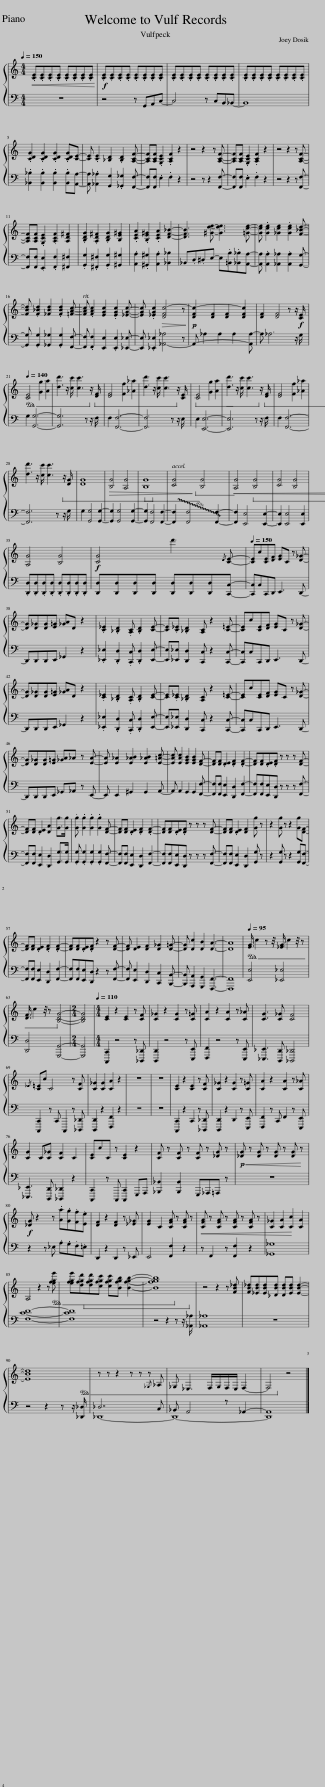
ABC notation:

X:1
%%score { 1 | ( 2 3 ) }
L:1/8
Q:1/4=150
M:4/4
I:linebreak $
K:C
V:1 treble
V:2 bass
V:3 bass
V:1
!<(! .[CE].[CE].[CE].[CE] .[CE].[CE].[CE].[CE]!<)! | .[CE].[CE].[CE].[CE] .[CE].[CE].[CE].[CE] | .[CE].[CE].[CE].[CE] .[CE].[CE].[CE].[CE] | .[CE].[CE].[CE].[CE] .[CE].[CE].[CE].[CE] |$ .[CDG]2 .[CDG]2 .[CDG]2 .[CDG][CE]- | %5
 [CE] .[CE]2 [_B,D]2 .[B,D]2 [A,CF]- | [A,CF][A,CF] .[G,CE]2 .[A,CF]2 z2 | z4 z2 z [A,CF]- | [A,CF][A,CF] .[G,CE]2 .[A,CF]2 z2 | z4 z2 z [A,CF]- |$ %10
 [A,CF][A,CF] .[G,CE]2 .[A,CF]2 [A,D^F]2 | .[B,DG]2 .[A,D^F]2 .[B,DG]2 [B,E^G]2 | .[CEA]2 .[B,E^G]2 .[CEA]2 [DF_B]2- | [DFB]3 [^Gde]- [Gde]3 [=Gce]- | [Gce] .[Gce]2 [_Gce]2 .[Gce]2 [F_Bd]- |$ %15
 [FBd] .[F_Bd]2 [_FBd]2 .[FBd]2 [=FAc]- |[Q:1/4=150] [FAc][Q:1/4=149] .[FAc]2[Q:1/4=149] [EGc]2[Q:1/4=148] .[EGc]2[Q:1/4=147] [_EGc]- |[Q:1/4=147] [EGc][Q:1/4=147] .[_EGc]2[Q:1/4=146]!>(! [DFc-]4 z!>)![Q:1/4=146] |[Q:1/4=145]!p! [DFc-]2 [DF]2[Q:1/4=143] [DF]2[Q:1/4=143] [DFc]2[Q:1/4=143][Q:1/4=143] |[Q:1/4=142] [DF]2 [DF]4 z z/!f! [CE]/ |$ %20
[Q:1/4=140]!ped! [CE]4 [Gg]2 [Aa]2!ped-up! | [dd']3 z/ [cc']/ [cc']3 z/!ped! [DF]/!ped-up! | [DF]4 [Ff]2 [_A_a]2 | [dd']3 z/ [cc']/ [cc']3 z/ [CE]/ |!ped! [CE]4 [Gg]2 [Aa]2!ped-up! | %25
!ped! [dd']3 z/ [cc']/ [cc']3 z/!ped! [DF]/!ped-up! | [DF]4 [Ff]2 [_A_a]2 |$ [dd']3 z/ [cc']/ [cc']3!ped! z/ [DG]/!ped-up! | [DG]8 |!>(! [B,G]4 [A,G]4!>)! | %30
!ped! [B,G]8!ped-up! |[Q:1/4=140] [CG]4[Q:1/4=141] [B,G]4[Q:1/4=140][Q:1/4=141] |[Q:1/4=142]!<(!!ped! [A,G]4[Q:1/4=143]!ped! [B,G]4!ped-up!!<)!!ped-up![Q:1/4=142][Q:1/4=143] |[Q:1/4=144] [CG]4[Q:1/4=145] [B,G]4[Q:1/4=144][Q:1/4=145] |$[Q:1/4=146] [A,G]4[Q:1/4=147] [B,G]4[Q:1/4=146][Q:1/4=146][Q:1/4=146][Q:1/4=147][Q:1/4=147][Q:1/4=147] | %35
[Q:1/4=148]!f! [CG]4[Q:1/4=149] !~(!d'3!~)!{/D} [CE]-[Q:1/4=148][Q:1/4=148][Q:1/4=148][Q:1/4=149] |[Q:1/4=150] [CE]c[CE][DF] [EG]C z [D_G]- |$ [DG][D_G][DG][E=G] [_GA]D z2 | .[C_E]2 .[_B,D]2 .[A,C] .[B,D]2 [CE]- | [CE].[C_E] .[_B,D]2 [A,C] z2 [C=E]- | %40
 [CE]c[CE][DF] [EG]C z [D_G]- |$ [DG][D_G][DG][E=G] [_GA]D z2 | .[C_E]2 .[_B,D]2 .[A,C] .[B,D]2 [CE]- | [CE].[C_E] .[_B,D]2 [A,C] z2 [C=E]- | [CE]c[CE][DF] [EG]C z [D_G]- |$ %45
 [DG][D_G][DG][E=G] [_GA]_A z [EA]- | [EA] [E_A]2 [E_AB]2 [E_AB]2 [E=Ac]- | [EAc] [EAc]2 [EGB]2 [EGB]2 [DF]- | [DF][DF] .[DE]2 .[DF]2 .[DF]2- | [DF][DF].[DE].[DF] z z z [DF]- |$ %50
 [DF][DF] .[DE]2 [DA]2 [Gg]>[Gg] | .[Gg] .[Gg]2 .[Gg]2 .[Gg]2 [DF]- | [DF][DF] .[DE]2 .[DF]2 .[DF]2- | [DF][DF].[DE].[DF] z z z [DF]- | [DF][DF] .[DE]2 [DF]2 [Gg] z | %55
 z2 [Gg] z z2 [Gg][DF]- |$ [DF][DF] .[DE]2 .[DF]2 .[DF]2- | [DF][DF].[DE].[DF] z2 z [DF]- | [DF] [DE]2 [DF]2 [D_G]2 [D=G]- | [DG] [Dc]2 [DB]2 [DA]3- | %60
 [DA]8 |[Q:1/4=95]!ped! [EG]3/4 c2 z z/4 [_EG]3/4 c2 z/4 z!ped-up! |$!ped! [DF]3/4 c2 z/4 z [B,DG]4-!ped-up! |[M:2/4] [B,DG]4 |[M:4/4][Q:1/4=110] [CE]2 z2 [CE]2 z [CF] | %65
 [C_G]2 z2 [CG]2 z [C=G] | [CA]2 z2 [CA]2 z [C_A] | [CG]3 [C_G] [CF]4 |${/_E} [C=E]c C4 z [CF] | [C_G]2 [CG]2 [CA]2 z2 | %70
 z8 | z8 | [CE]2 z2 [CE]2 z [CF] | [C_G]2 z2 [CG]2 z [C=G] | [CA]2 z2 [CA]2 z [C_A] |$ %75
 [CG]2 C[C_G] [CF]2 C2 | [CE]cC z [CE]2 z2 | [CF] z [CF] z [CF] z [_DG] z |!p!!<(! [_DG] z [DG] z [DG] z [DG] z!<)! |$!f! [_DG] z2 z .[Aa].[Gg].[Ff].[Ee] | %80
 [DF]2 z2 [DF]2 z [_E_G] | [EG]2 C2 [CFA] z [CFA] z |!<(! [CFA] z [CFA] z [CFA] z [CFA] z!<)! | [C_G]2 [CA]2 [Cc]2 [CA]2 |$ A,4 z2 z!ped! [efge']!ped-up! | %85
 [efge'][dfgd'][dfgd'][cfgc'] [cfgc'][Bfgb] [Bfgb]2- | [Bfgb]8!ped!!ped-up! | z4 z2 z [FB_d] | [FB_d][_EBd][EBd][_DBd] [DBd][EBd] [EBd]2- |$ [EBd]8!ped!!ped-up! | %90
 z z z2 z z z{/_G,} _A, | _G, _E,3 F,/G,/F,/E,/ F,2- | F,4 z4 |] %93
V:2
 z8 |!f! z4 z G,,A,,C,- | C,4 z C,B,,_B,,- | B,,8 |$ .[_B,,_B,]2 .[B,,B,]2 .[B,,B,]2 .[B,,B,][A,,A,]- | %5
 [A,,A,] .[_A,,_A,]2 [G,,G,]2 .[_G,,_G,]2 [F,,F,]- | [F,,F,][F,,F,] .E,2 .F,2 z2 | z4 z z2 [F,,F,]- | [F,,F,][F,,F,] .E,2 .F,2 z2 | z4 z2 z [F,,F,]- |$ %10
 [F,,F,][F,,F,] .[E,,E,]2 .[F,,F,]2 [^F,,^F,]2 | .[G,,G,]2 .[^F,,^F,]2 .[G,,G,]2 [^G,,^G,]2 | .[A,,A,]2 .[^G,,^G,]2 .[A,,A,]2 [_B,,_B,]2 | _B,,.D,.^D,E,- E,.[=B,,B,].[_B,,_B,][A,,A,]- | [A,,A,] .[A,,A,]2 [_A,,_A,]2 .[A,,A,]2 [G,,G,]- |$ %15
 [G,,G,] .[G,,G,]2 [_G,,_G,]2 .[G,,G,]2 [F,,F,]- | [F,,F,] .[F,,F,]2 [E,,E,]2 .[E,,E,]2 [_E,,_E,]- | [E,,E,] .[_E,,_E,]2 [_A,,-_A,]4 z | A,,- _A,2 A,2 A,2 [A,,A,-] | A, _A,6 z/ G,/ |$ %20
 G,2 [G,,G,]6- | [G,,G,]6 z z/ F,/ | F,2 [F,,F,]6- | [F,,F,]6 z z/ E,/ | E,2 [E,,E,]6- | %25
 [E,,E,]6 z z/ F,/ | F,2 [F,,F,]6- |$ [F,,F,]6 z z/ G,/ | G,2 [G,,G,]4 [G,,G,]2- | [G,,G,]2 [G,,G,]4 [G,,G,]2- | %30
 [G,,G,]2 [F,,F,]4 [F,,F,]2- | [F,,F,]2 [F,,F,]4 [F,,F,]2- | [F,,F,]2 [E,,E,]4 [E,,E,]2- | [E,,E,]2 [E,,E,]4 [E,,E,]2 |$ .[D,,D,].[D,,D,].[D,,D,].[D,,D,] .[D,,D,].[D,,D,].[D,,D,].[D,,D,] | %35
 [D,,D,][D,,D,][D,,D,][D,,D,] [D,,D,][D,,D,][D,,D,][C,,C,]- | [C,,C,]C,C,,D,, E,,3 D,,- |$ D,,D,,D,,E,, _G,,2 z2 | .[_E,,_E,]2 .[D,,D,]2 .[C,,C,] .[D,,D,]2 [E,,E,]- | [E,,E,][_E,,_E,] [D,,D,]2 [C,,C,] z2 [C,,C,]- | %40
 [C,,C,]C,C,,D,, E,,3 D,,- |$ D,,D,,D,,E,, _G,,2 z2 | .[_E,,_E,]2 .[D,,D,]2 .[C,,C,] .[D,,D,]2 [E,,E,]- | [E,,E,][_E,,_E,] [D,,D,]2 [C,,C,] z2 [C,,C,]- | [C,,C,]C,C,,D,, E,,3 D,,- |$ %45
 D,,D,,D,,E,, _G,,_A,, z E,,- | E,, E,,2 ^G,,2 G,,2 A,,- | A,, A,,2 G,,2 G,,2 [F,,F,]- | [F,,F,][F,,F,] [E,,E,]2 [D,,D,]2 [F,,F,]2- | [F,,F,][F,,F,][E,,E,][D,,D,] z z z [F,,F,]- |$ %50
 [F,,F,][F,,F,] [E,,E,]2 [D,,D,]2 [G,,G,]>[G,,G,] | .[G,,G,] .[G,,G,]2 .[G,,G,]2 .[G,,G,]2 [F,,F,]- | [F,,F,][F,,F,] [E,,E,]2 [D,,D,]2 [F,,F,]2- | [F,,F,][F,,F,][E,,E,][D,,D,] z z z [F,,F,]- | [F,,F,][F,,F,] [E,,E,]2 [D,,D,]2 [G,,G,] z | %55
 z2 [G,,G,] z z2 [G,,G,][F,,F,]- |$ [F,,F,][F,,F,] [E,,E,]2 [D,,D,]2 [F,,F,]2- | [F,,F,][F,,F,][E,,E,][D,,D,] z2 z [F,,F,]- | [F,,F,] [E,,E,]2 [D,,D,]2 [C,,C,]2 [B,,,B,,]- | [B,,,B,,] [A,,,A,,]2 [G,,,G,,]2 [F,,,F,,]3- | %60
 [F,,,F,,]8 | [E,,E,]4 [_E,,_E,]4 |$ [D,,D,]4 [G,,,G,,]4- |[M:2/4] [G,,,G,,]4 |[M:4/4] [C,,,C,,]2 z4 z [_D,,,_D,,] | %65
 [D,,,D,,]2 z4 z [E,,,E,,] | [F,,,F,,]2 z4 z [E,,,E,,] | [_E,,,_E,,]3 [D,,,D,,] [_D,,,_D,,]4 |$ [C,,,C,,]2 z C,, C,,,2 z [_D,,,_D,,] | [D,,,D,,]2 z2 [F,,,F,,]2 z2 | %70
 z8 | z8 | [C,,,C,,]2 z2 C,,2 z [_D,,,_D,,] | [D,,,D,,]2 z2 D,,2 z [E,,,E,,] | [F,,,F,,]2 z C,, F,,2 z [E,,,E,,] |$ %75
 [_E,,,_E,,]3 [D,,,D,,] [_D,,,_D,,]2 z2 | [C,,,C,,]2 z C,,, [C,,,C,,]2 G,,,A,,, | [_B,,,_B,,]2 [B,,,B,,]2 G,,,_A,,,=A,,, z | z8 |$ z2 z _E, .A,.G,.F,.=E, | %80
 D,,2 z2 D,,2 z _E,, | E,,4 [F,,F,]2 z2 | z F,,2 z [F,,F,]2 z2 | [_G,,_G,]8 |$ [F,CD]8- | %85
 [F,CD]8 | z4 z2 z z/ [_A,,_A,]/ | [_A,,_A,]8 | z8 |$ z4 z2 z z/ [_D,,_D,]/ | %90
 _D,7 C, | _B,, A,,4 z _A,,2- | A,,8 |] %93
V:3
 x8 | x8 | x8 | x8 |$ x8 | %5
 x8 | x8 | x8 | x8 | x8 |$ %10
 x8 | x8 | x8 | x8 | x8 |$ %15
 x8 | x8 | x8 | x8 | x8 |$ %20
 x8 | x8 | x8 | x8 | x8 | %25
 x8 | x8 |$ x8 | x8 | x8 | %30
 x8 | x8 | x8 | x8 |$ x8 | %35
 x8 | x8 |$ x8 | x8 | x8 | %40
 x8 |$ x8 | x8 | x8 | x8 |$ %45
 x8 | x8 | x8 | x8 | x8 |$ %50
 x8 | x8 | x8 | x8 | x8 | %55
 x8 |$ x8 | x8 | x8 | x8 | %60
 x8 | x8 |$ x8 |[M:2/4] x4 |[M:4/4] x8 | %65
 x8 | x8 | x8 |$ x8 | x8 | %70
 x8 | x8 | x8 | x8 | x8 |$ %75
 x8 | x8 | x8 | x8 |$ x8 | %80
 x8 | x8 | x8 | x8 |$ x8 | %85
 x8 | x8 | x8 | x8 |$ x8 | %90
 _D,,8- | D,,8- | D,,8 |] %93
